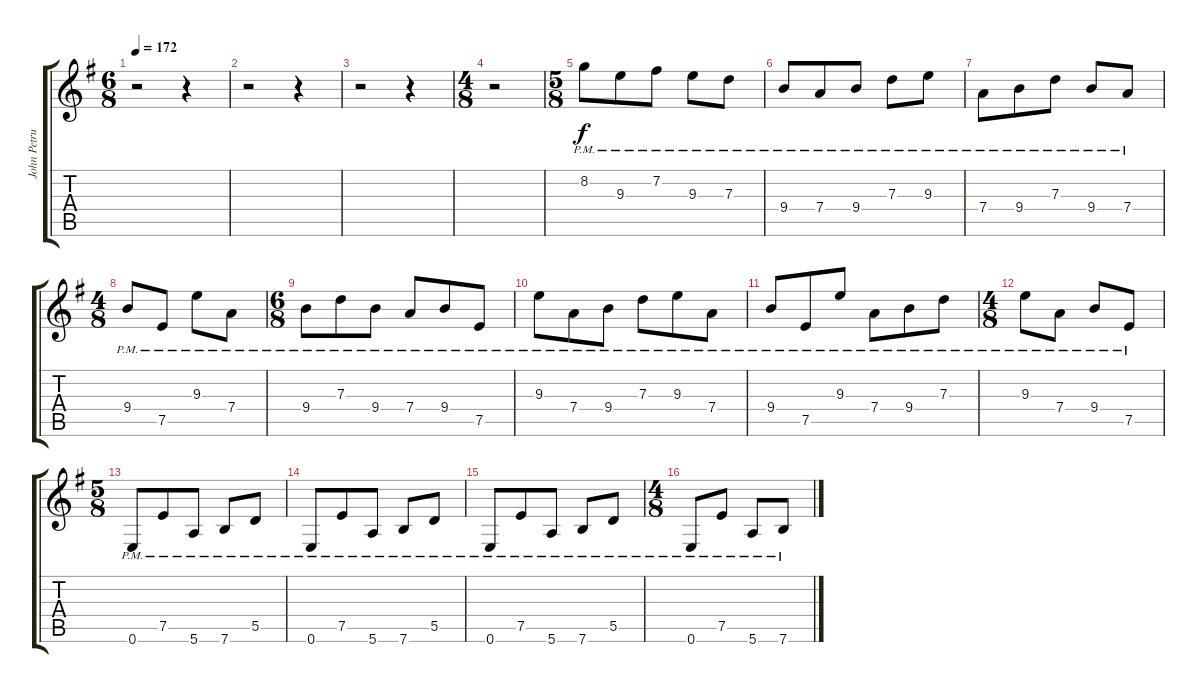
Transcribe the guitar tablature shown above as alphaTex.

\track ("John Petrucci - Guitar" "John Petru") {instrument distortionguitar}
\staff {score tabs}
\tuning (E4 B3 G3 D3 A2 E2) {hide}
\ts (6 8)
\tempo 172
\clef g2
\ks g
r.2{dy f} r.4 |
r.2 r.4 |
r.2 r.4 |
\ts (4 8)
r.2 |
\ts (5 8)
8.2{pm}.8{volume 15} 9.3{pm}.8 7.2{pm}.8 9.3{pm}.8 7.3{pm}.8 |
9.4{pm}.8 7.4{pm}.8 9.4{pm}.8 7.3{pm}.8 9.3{pm}.8 |
7.4{pm}.8 9.4{pm}.8 7.3{pm}.8 9.4{pm}.8 7.4{pm}.8 |
\ts (4 8)
9.4{pm}.8 7.5{pm}.8 9.3{pm}.8 7.4{pm}.8 |
\ts (6 8)
9.4{pm}.8 7.3{pm}.8 9.4{pm}.8 7.4{pm}.8 9.4{pm}.8 7.5{pm}.8 |
9.3{pm}.8 7.4{pm}.8 9.4{pm}.8 7.3{pm}.8 9.3{pm}.8 7.4{pm}.8 |
9.4{pm}.8 7.5{pm}.8 9.3{pm}.8 7.4{pm}.8 9.4{pm}.8 7.3{pm}.8 |
\ts (4 8)
9.3{pm}.8 7.4{pm}.8 9.4{pm}.8 7.5{pm}.8 |
\ts (5 8)
0.6{pm}.8 7.5{pm}.8 5.6{pm}.8 7.6{pm}.8 5.5{pm}.8 |
0.6{pm}.8 7.5{pm}.8 5.6{pm}.8 7.6{pm}.8 5.5{pm}.8 |
0.6{pm}.8 7.5{pm}.8 5.6{pm}.8 7.6{pm}.8 5.5{pm}.8 |
\ts (4 8)
0.6{pm}.8 7.5{pm}.8 5.6{pm}.8 7.6{pm}.8
